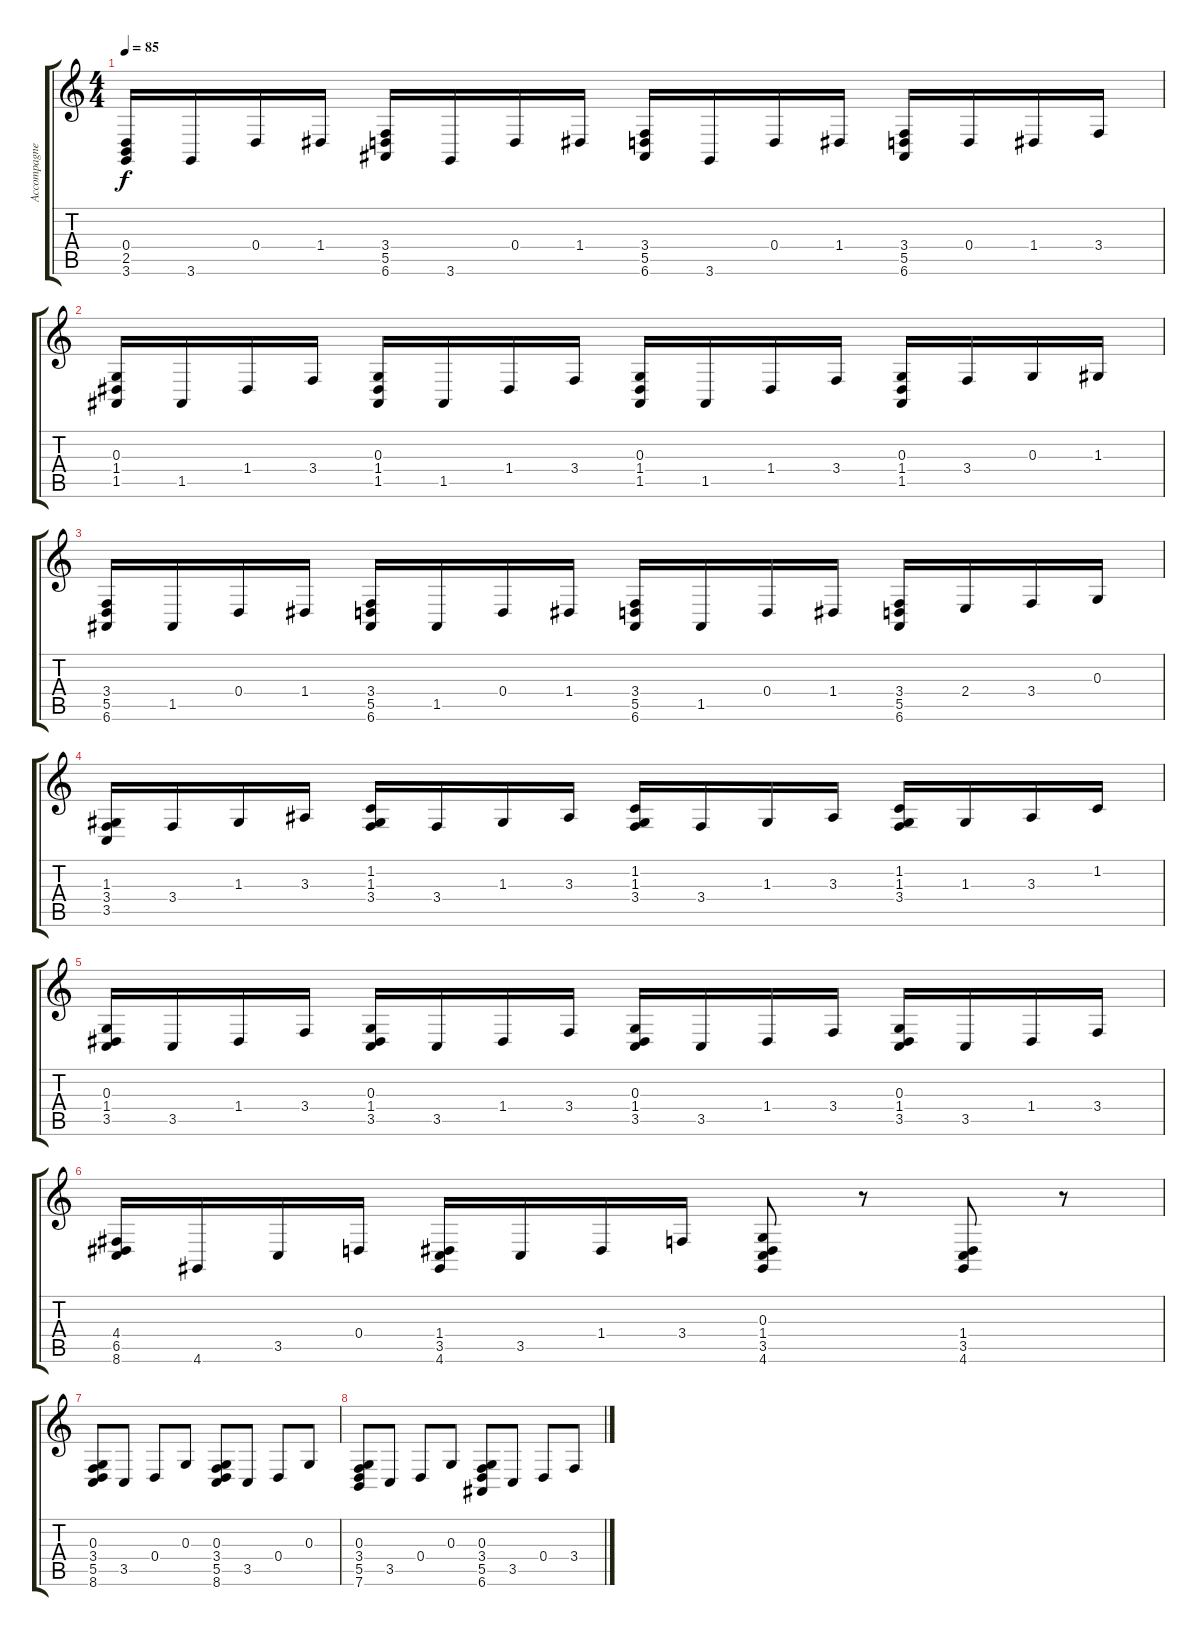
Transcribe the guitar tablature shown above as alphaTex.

\track ("Accompagnement" "Accompagne") {instrument orchestrahit}
\staff {score tabs}
\tuning (E4 B3 G3 D3 A2 E2) {hide}
\ts (4 4)
\tempo 85
\clef g2
\ks c
(0.4 2.5 3.6).16{dy f} 3.6.16 0.4.16 1.4.16 (3.4 5.5 6.6).16 3.6.16 0.4.16 1.4.16 (3.4 5.5 6.6).16 3.6.16 0.4.16 1.4.16 (3.4 5.5 6.6).16 0.4.16 1.4.16 3.4.16 |
(0.3 1.4 1.5).16 1.5.16 1.4.16 3.4.16 (0.3 1.4 1.5).16 1.5.16 1.4.16 3.4.16 (0.3 1.4 1.5).16 1.5.16 1.4.16 3.4.16 (0.3 1.4 1.5).16 3.4.16 0.3.16 1.3.16 |
(3.4 5.5 6.6).16 1.5.16 0.4.16 1.4.16 (3.4 5.5 6.6).16 1.5.16 0.4.16 1.4.16 (3.4 5.5 6.6).16 1.5.16 0.4.16 1.4.16 (3.4 5.5 6.6).16 2.4.16 3.4.16 0.3.16 |
(1.3 3.4 3.5).16 3.4.16 1.3.16 3.3.16 (1.2 1.3 3.4).16 3.4.16 1.3.16 3.3.16 (1.2 1.3 3.4).16 3.4.16 1.3.16 3.3.16 (1.2 1.3 3.4).16 1.3.16 3.3.16 1.2.16 |
(0.3 1.4 3.5).16 3.5.16 1.4.16 3.4.16 (0.3 1.4 3.5).16 3.5.16 1.4.16 3.4.16 (0.3 1.4 3.5).16 3.5.16 1.4.16 3.4.16 (0.3 1.4 3.5).16 3.5.16 1.4.16 3.4.16 |
(4.4 6.5 8.6).16 4.6.16 3.5.16 0.4.16 (1.4 3.5 4.6).16 3.5.16 1.4.16 3.4.16 (0.3 1.4 3.5 4.6).8 r.8 (1.4 3.5 4.6).8 r.8 |
(0.3 3.4 5.5 8.6).8 3.5.8 0.4.8 0.3.8 (0.3 3.4 5.5 8.6).8 3.5.8 0.4.8 0.3.8 |
(0.3 3.4 5.5 7.6).8 3.5.8 0.4.8 0.3.8 (0.3 3.4 5.5 6.6).8 3.5.8 0.4.8 3.4.8
